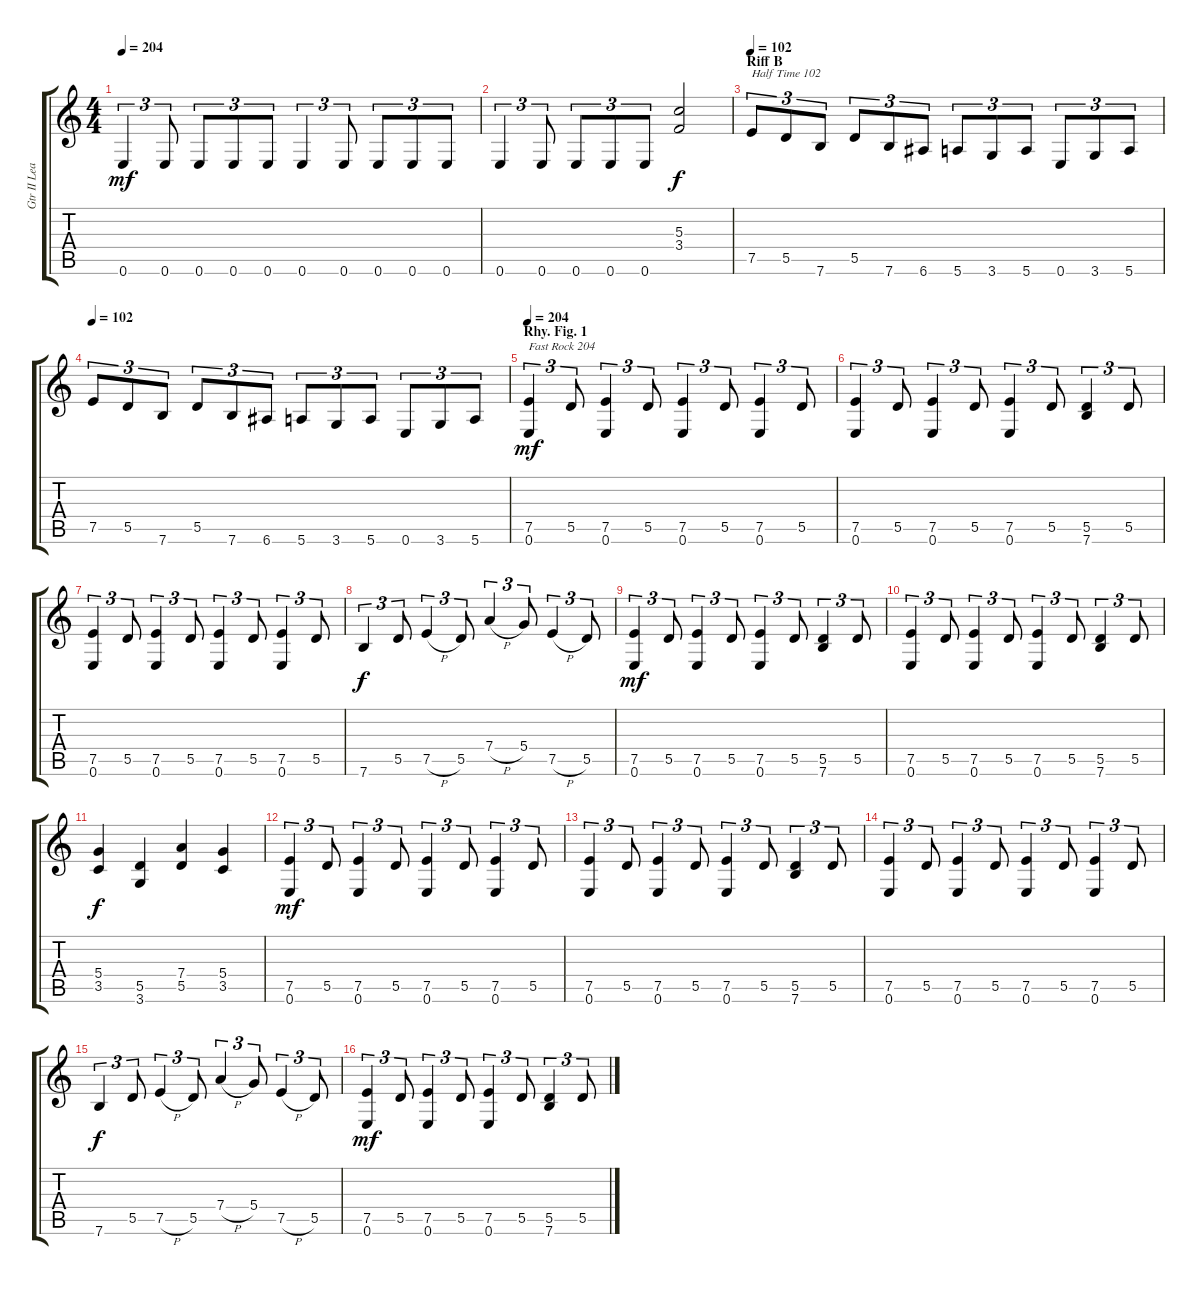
\track ("Gtr II Lead" "Gtr II Lea") {instrument overdrivenguitar}
\staff {score tabs}
\tuning (E4 B3 G3 D3 A2 E2) {hide}
\ts (4 4)
\tempo 204
\clef g2
\ks c
0.6.4{tu (3 2) dy mf} 0.6.8{tu (3 2)} 0.6.8{tu (3 2)} 0.6.8{tu (3 2)} 0.6.8{tu (3 2)} 0.6.4{tu (3 2)} 0.6.8{tu (3 2)} 0.6.8{tu (3 2)} 0.6.8{tu (3 2)} 0.6.8{tu (3 2)} |
0.6.4{tu (3 2)} 0.6.8{tu (3 2)} 0.6.8{tu (3 2)} 0.6.8{tu (3 2)} 0.6.8{tu (3 2)} (5.3 3.4).2{dy f} |
\section ("" "Riff B")
\tempo 102
7.5.8{tu (3 2) txt "Half Time 102"} 5.5.8{tu (3 2)} 7.6.8{tu (3 2)} 5.5.8{tu (3 2)} 7.6.8{tu (3 2)} 6.6.8{tu (3 2)} 5.6.8{tu (3 2)} 3.6.8{tu (3 2)} 5.6.8{tu (3 2)} 0.6.8{tu (3 2)} 3.6.8{tu (3 2)} 5.6.8{tu (3 2)} |
\tempo 102
7.5.8{tu (3 2)} 5.5.8{tu (3 2)} 7.6.8{tu (3 2)} 5.5.8{tu (3 2)} 7.6.8{tu (3 2)} 6.6.8{tu (3 2)} 5.6.8{tu (3 2)} 3.6.8{tu (3 2)} 5.6.8{tu (3 2)} 0.6.8{tu (3 2)} 3.6.8{tu (3 2)} 5.6.8{tu (3 2)} |
\section ("" "Rhy. Fig. 1")
\tempo 204
(7.5 0.6).4{tu (3 2) txt "Fast Rock 204" dy mf} 5.5.8{tu (3 2)} (7.5 0.6).4{tu (3 2)} 5.5.8{tu (3 2)} (7.5 0.6).4{tu (3 2)} 5.5.8{tu (3 2)} (7.5 0.6).4{tu (3 2)} 5.5.8{tu (3 2)} |
(7.5 0.6).4{tu (3 2)} 5.5.8{tu (3 2)} (7.5 0.6).4{tu (3 2)} 5.5.8{tu (3 2)} (7.5 0.6).4{tu (3 2)} 5.5.8{tu (3 2)} (5.5 7.6).4{tu (3 2)} 5.5.8{tu (3 2)} |
(7.5 0.6).4{tu (3 2)} 5.5.8{tu (3 2)} (7.5 0.6).4{tu (3 2)} 5.5.8{tu (3 2)} (7.5 0.6).4{tu (3 2)} 5.5.8{tu (3 2)} (7.5 0.6).4{tu (3 2)} 5.5.8{tu (3 2)} |
7.6.4{tu (3 2) dy f} 5.5.8{tu (3 2)} 7.5{h}.4{tu (3 2)} 5.5.8{tu (3 2)} 7.4{h}.4{tu (3 2)} 5.4.8{tu (3 2)} 7.5{h}.4{tu (3 2)} 5.5.8{tu (3 2)} |
(7.5 0.6).4{tu (3 2) dy mf} 5.5.8{tu (3 2)} (7.5 0.6).4{tu (3 2)} 5.5.8{tu (3 2)} (7.5 0.6).4{tu (3 2)} 5.5.8{tu (3 2)} (5.5 7.6).4{tu (3 2)} 5.5.8{tu (3 2)} |
(7.5 0.6).4{tu (3 2)} 5.5.8{tu (3 2)} (7.5 0.6).4{tu (3 2)} 5.5.8{tu (3 2)} (7.5 0.6).4{tu (3 2)} 5.5.8{tu (3 2)} (5.5 7.6).4{tu (3 2)} 5.5.8{tu (3 2)} |
(5.4 3.5).4{dy f} (5.5 3.6).4 (7.4 5.5).4 (5.4 3.5).4 |
(7.5 0.6).4{tu (3 2) dy mf} 5.5.8{tu (3 2)} (7.5 0.6).4{tu (3 2)} 5.5.8{tu (3 2)} (7.5 0.6).4{tu (3 2)} 5.5.8{tu (3 2)} (7.5 0.6).4{tu (3 2)} 5.5.8{tu (3 2)} |
(7.5 0.6).4{tu (3 2)} 5.5.8{tu (3 2)} (7.5 0.6).4{tu (3 2)} 5.5.8{tu (3 2)} (7.5 0.6).4{tu (3 2)} 5.5.8{tu (3 2)} (5.5 7.6).4{tu (3 2)} 5.5.8{tu (3 2)} |
(7.5 0.6).4{tu (3 2)} 5.5.8{tu (3 2)} (7.5 0.6).4{tu (3 2)} 5.5.8{tu (3 2)} (7.5 0.6).4{tu (3 2)} 5.5.8{tu (3 2)} (7.5 0.6).4{tu (3 2)} 5.5.8{tu (3 2)} |
7.6.4{tu (3 2) dy f} 5.5.8{tu (3 2)} 7.5{h}.4{tu (3 2)} 5.5.8{tu (3 2)} 7.4{h}.4{tu (3 2)} 5.4.8{tu (3 2)} 7.5{h}.4{tu (3 2)} 5.5.8{tu (3 2)} |
(7.5 0.6).4{tu (3 2) dy mf} 5.5.8{tu (3 2)} (7.5 0.6).4{tu (3 2)} 5.5.8{tu (3 2)} (7.5 0.6).4{tu (3 2)} 5.5.8{tu (3 2)} (5.5 7.6).4{tu (3 2)} 5.5.8{tu (3 2)}
